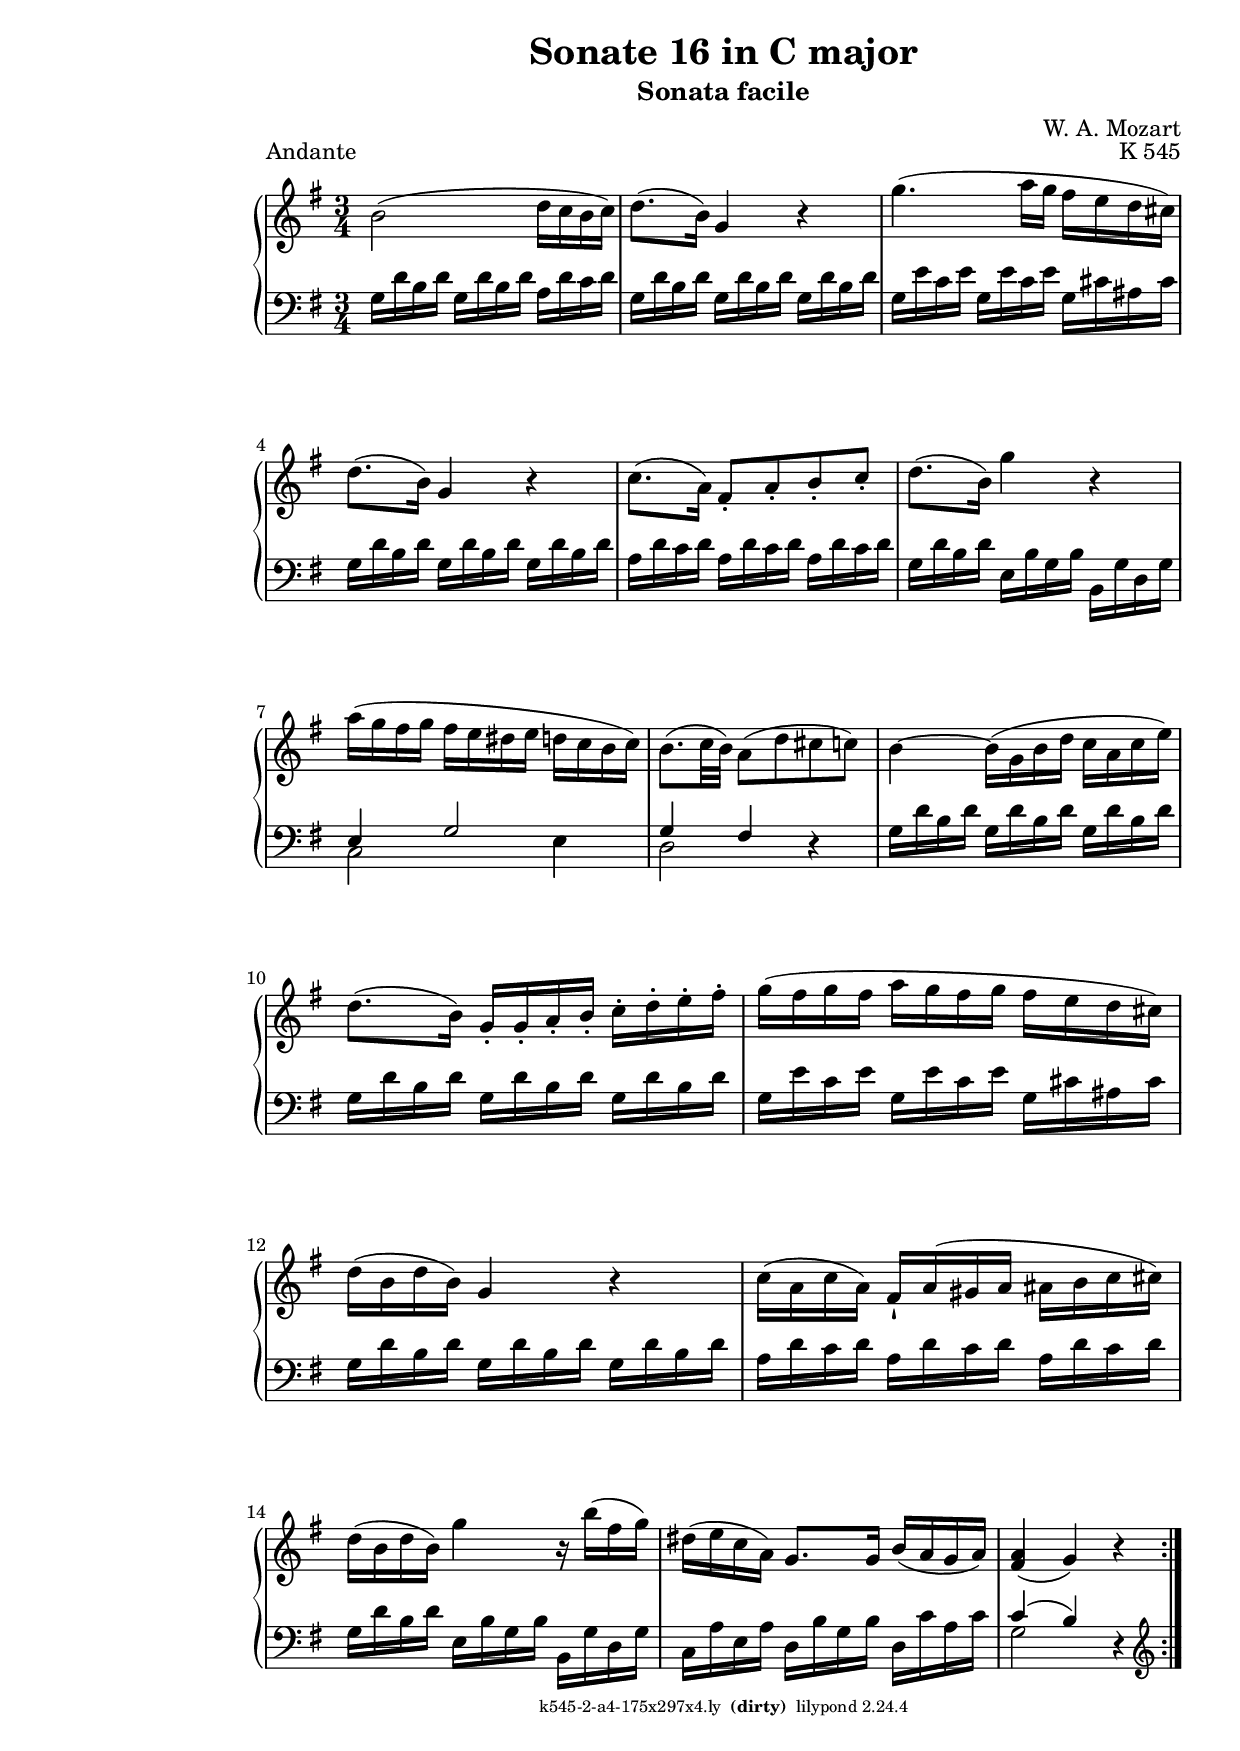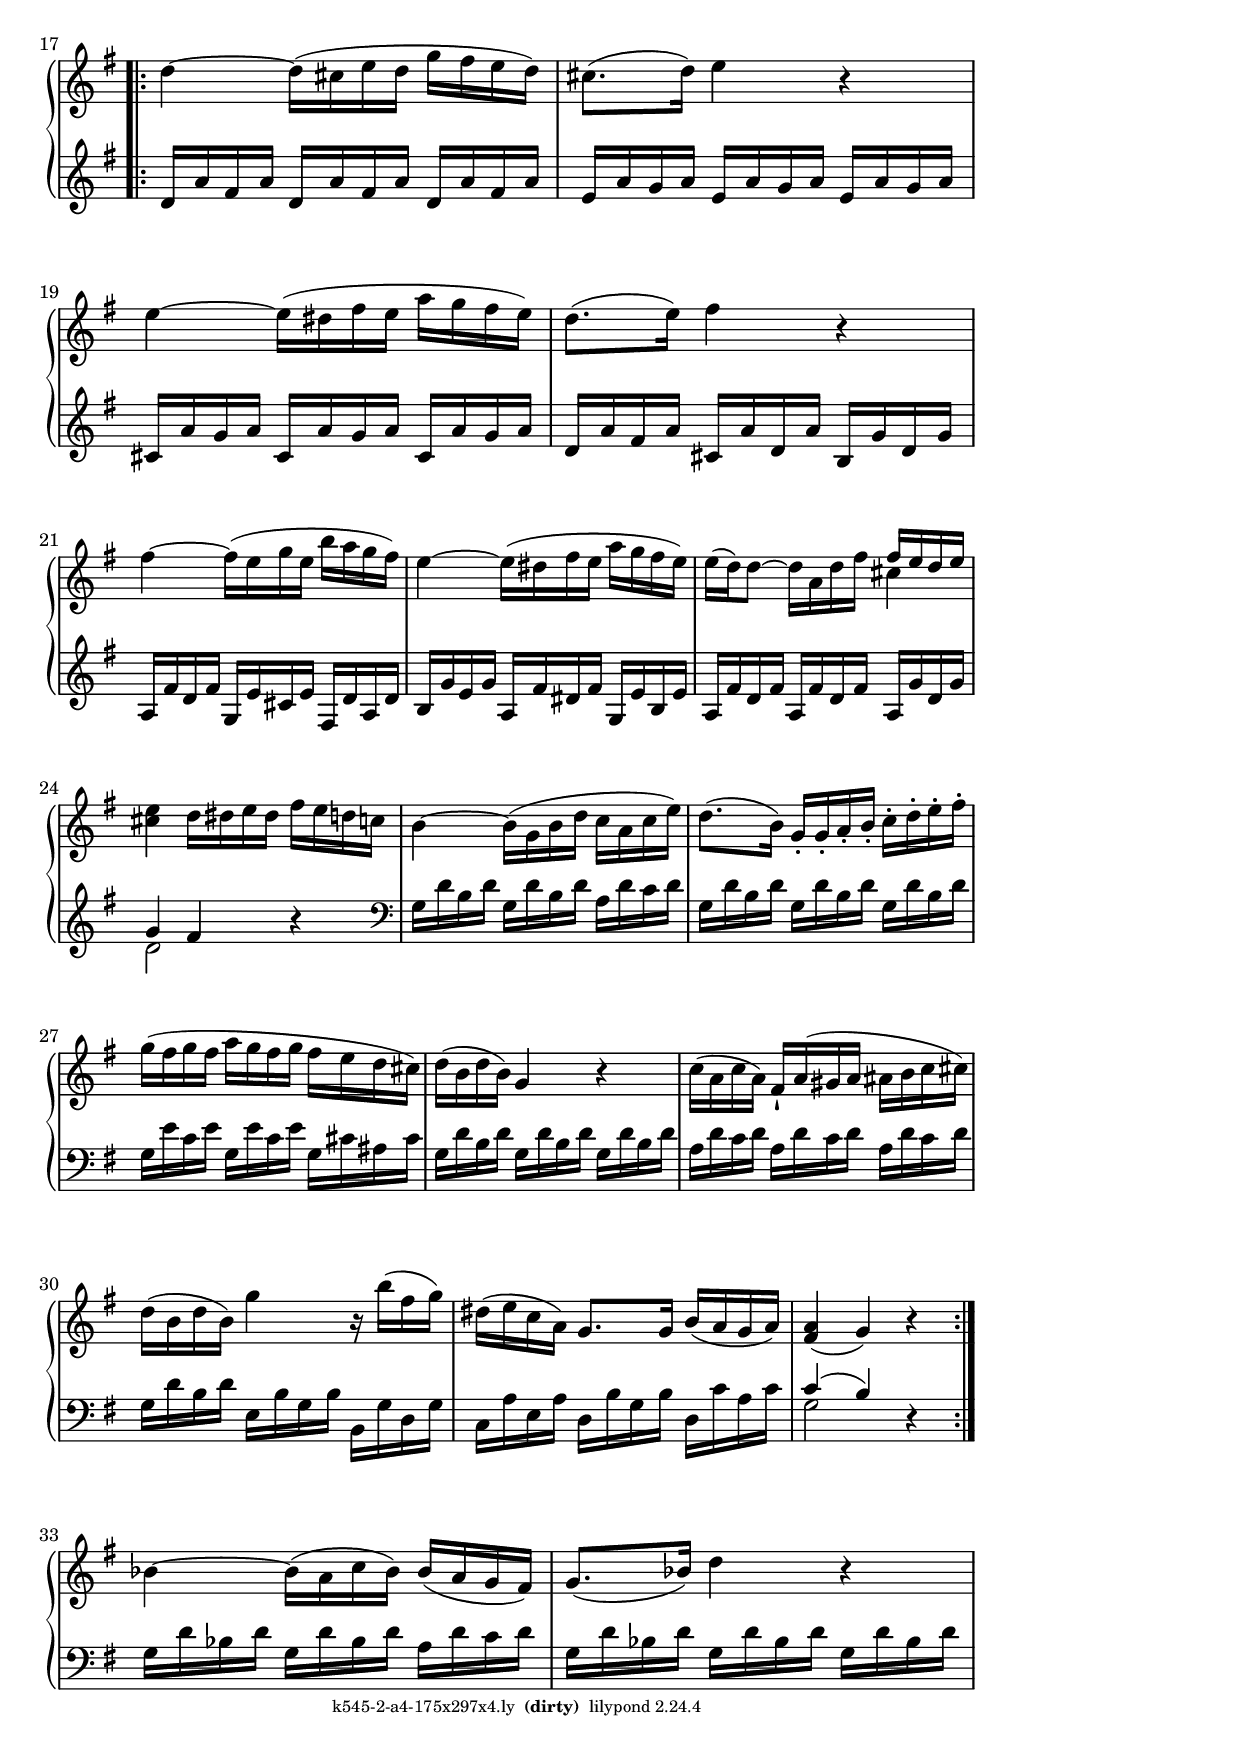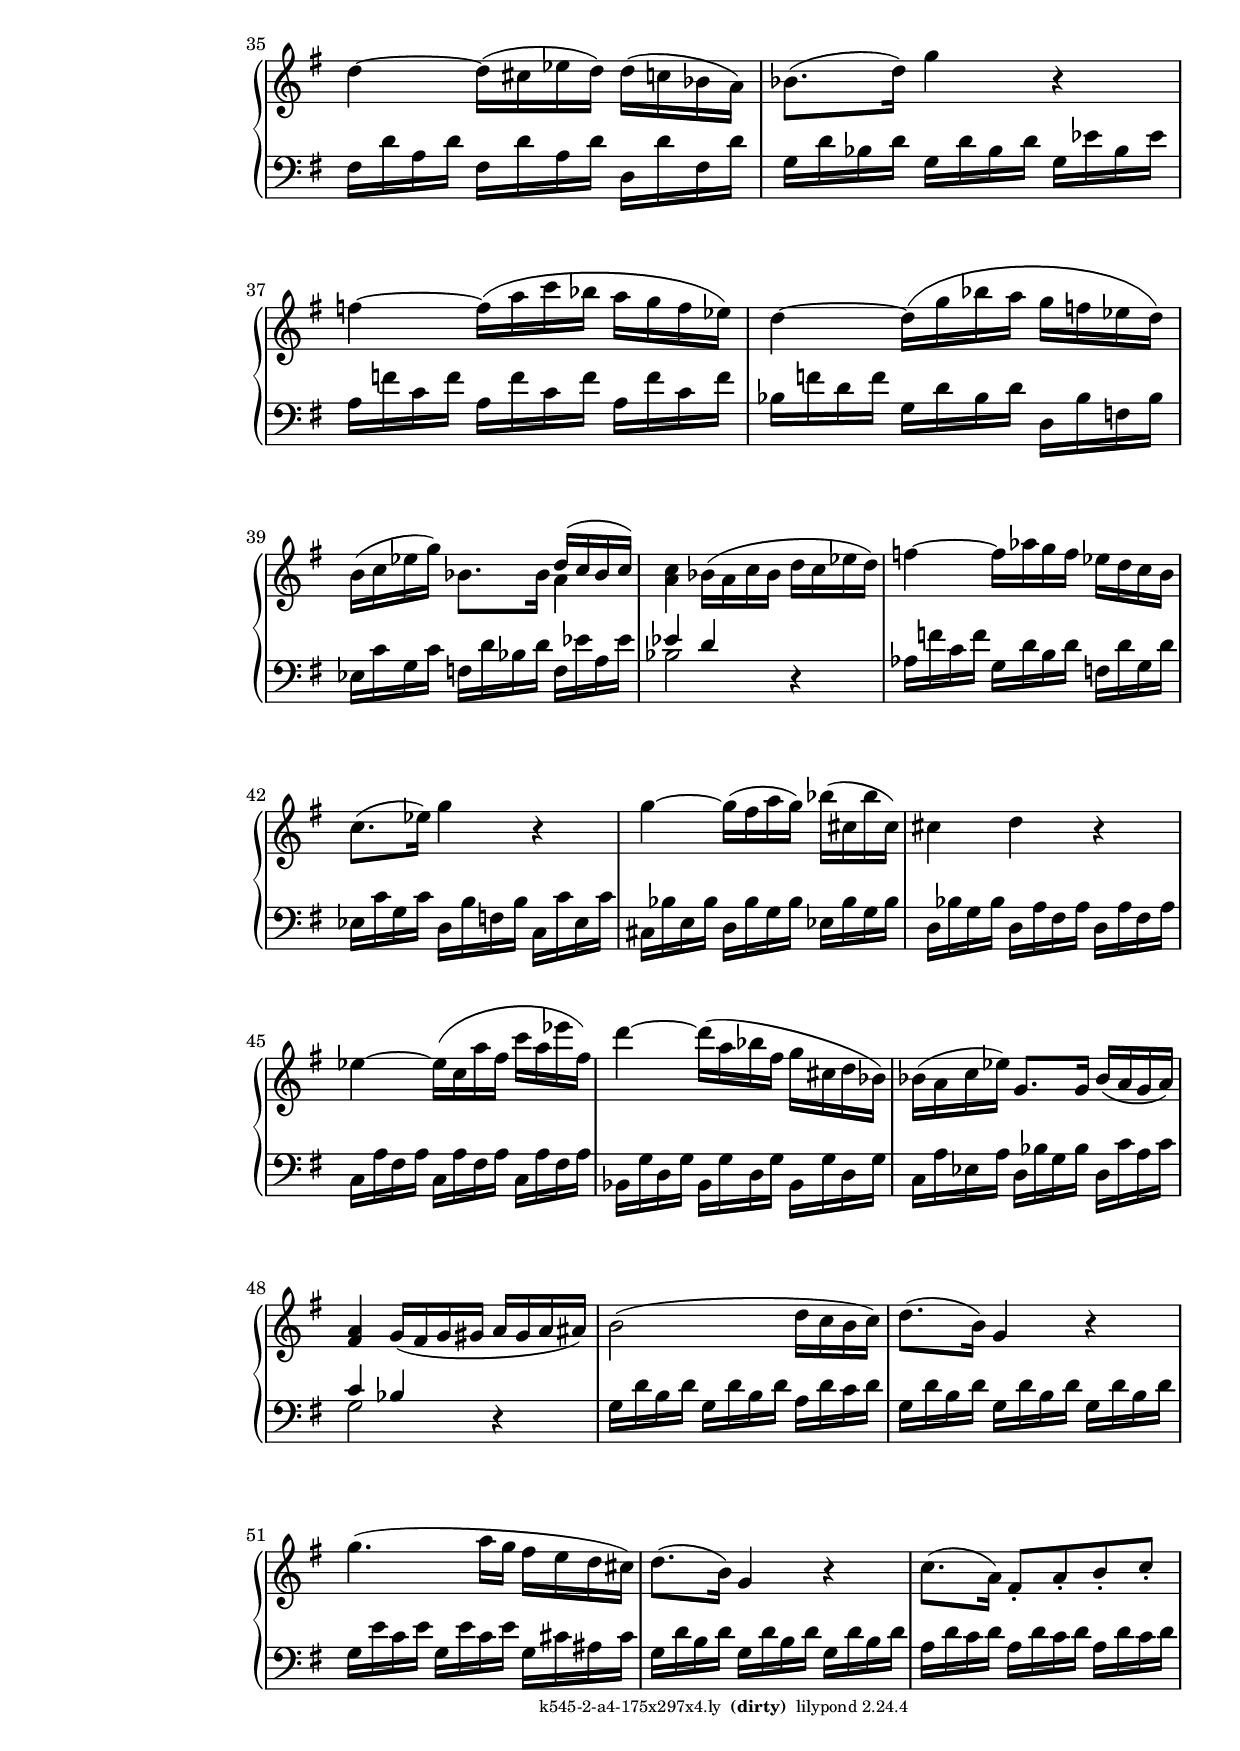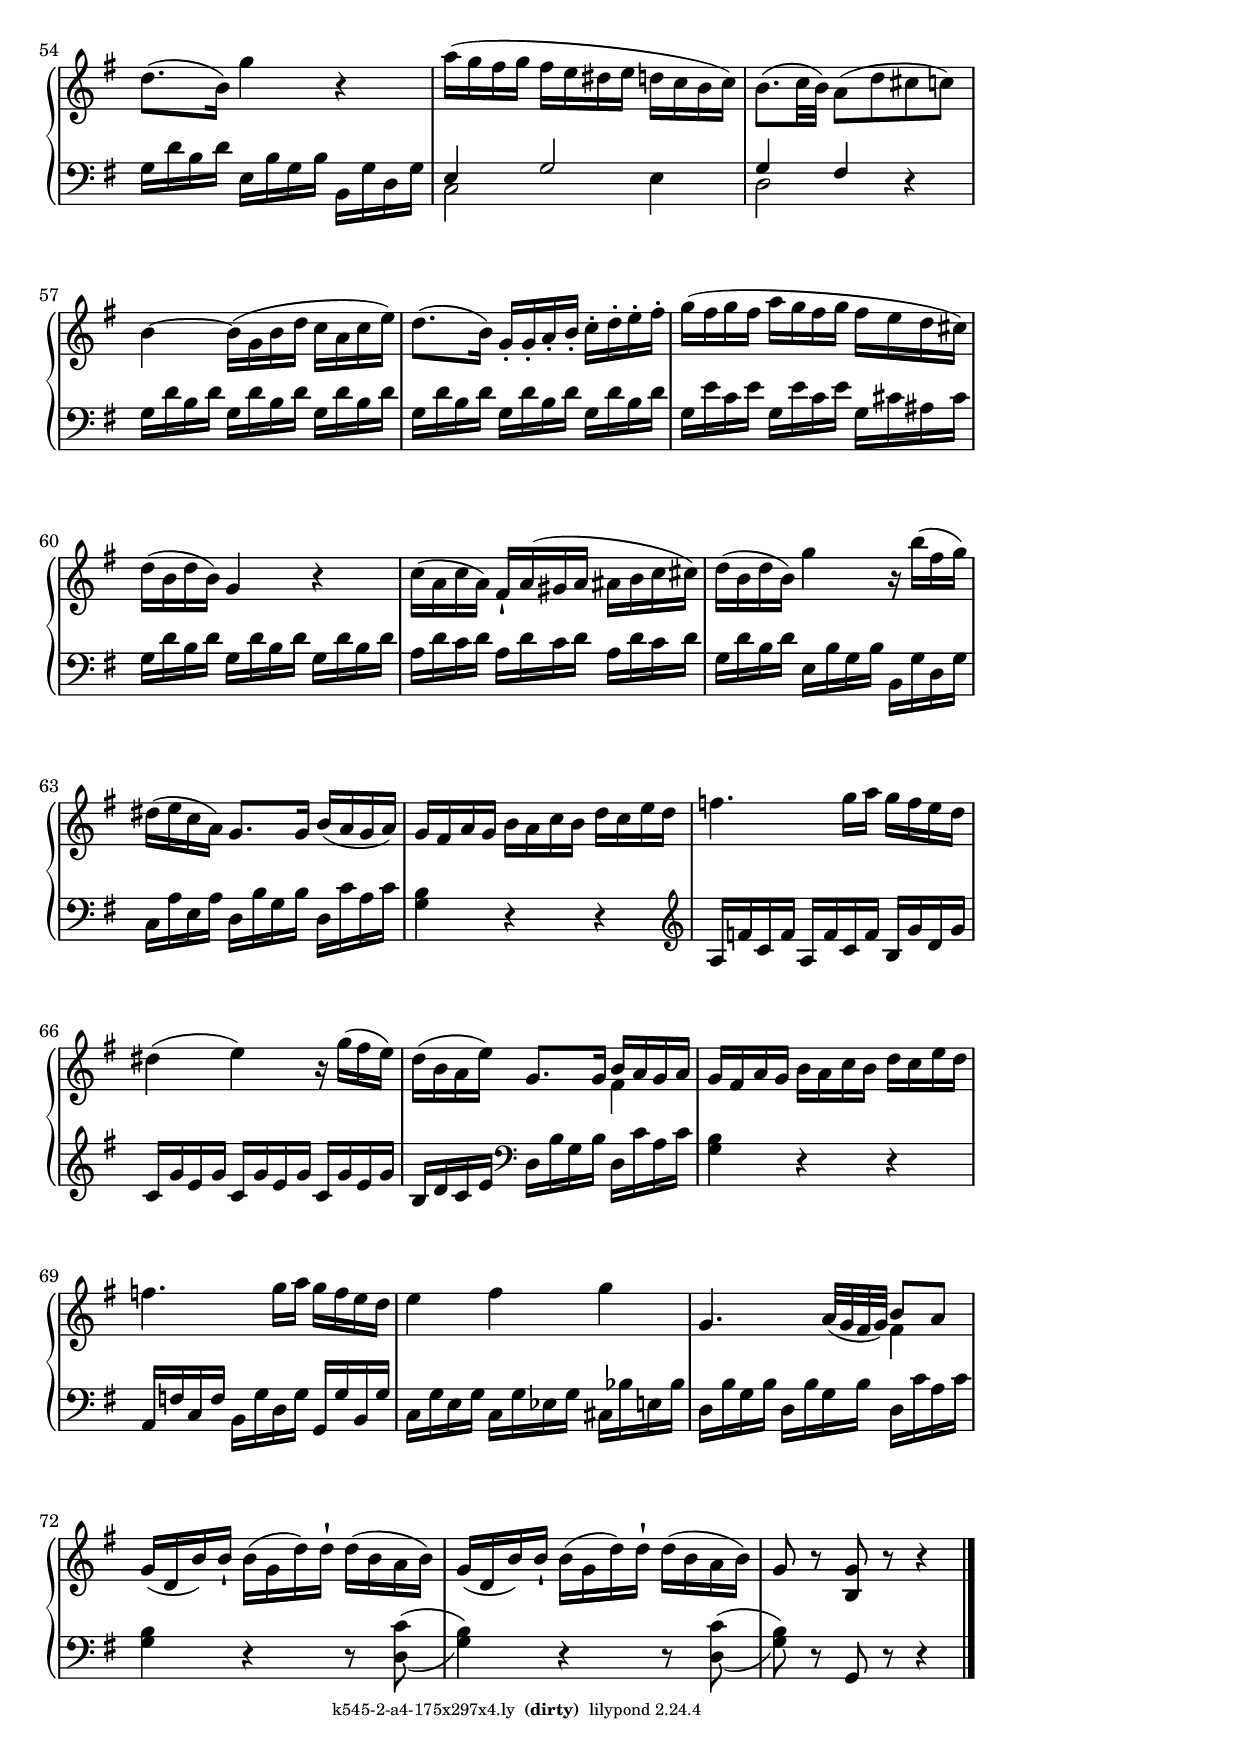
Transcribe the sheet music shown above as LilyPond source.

\version "2.10.25"

\include "../../include/general.ily"
\include "../../include/a4-175x297.ily"

\version "2.10.25"

\header {
  title = "Sonate 16 in C major"
  subtitle = "Sonata facile"
  composer = "W. A. Mozart"
  opus = "K 545"
  piece = "Andante"
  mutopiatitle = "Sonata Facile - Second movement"
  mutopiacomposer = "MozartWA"
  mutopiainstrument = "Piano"
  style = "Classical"
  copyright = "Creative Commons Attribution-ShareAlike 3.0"
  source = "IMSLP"
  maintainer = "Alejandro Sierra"
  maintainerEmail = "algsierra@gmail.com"
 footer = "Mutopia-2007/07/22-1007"
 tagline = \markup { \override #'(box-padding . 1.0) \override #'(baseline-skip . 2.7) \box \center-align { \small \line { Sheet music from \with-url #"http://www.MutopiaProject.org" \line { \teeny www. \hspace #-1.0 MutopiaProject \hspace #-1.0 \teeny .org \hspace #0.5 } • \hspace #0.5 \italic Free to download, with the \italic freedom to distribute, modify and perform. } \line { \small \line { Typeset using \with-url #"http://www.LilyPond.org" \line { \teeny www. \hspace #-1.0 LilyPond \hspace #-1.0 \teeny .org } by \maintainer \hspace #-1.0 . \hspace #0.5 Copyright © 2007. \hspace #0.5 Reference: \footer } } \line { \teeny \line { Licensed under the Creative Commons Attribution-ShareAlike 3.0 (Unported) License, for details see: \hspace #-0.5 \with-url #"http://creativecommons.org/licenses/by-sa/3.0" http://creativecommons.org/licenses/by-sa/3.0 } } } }
}
  
%{ Abreviations
  Suffixes rh = right hand
           lh = left hand
  Prefixes pt = principal theme
           st = secondary theme
           cl = close
           dv = development
           cd = coda
           mt = middle theme
%}

#(define afterGraceFraction (cons 15 16))

%%% Right Hand

ptrh = \relative c'' { 
  b2( d16 c b c)
  d8.( b16) g4 r4
  g'4.(  a16 g fis e d cis)

  d8.( b16) g4 r4
  c8.( a16)  fis8-. a-. b-. c-.
  d8.( b16) g'4 r4

  a16( g fis g   fis e dis e  d c b c)
  b8.( c32 b)  a8( d cis c)
  b4 ~  b16( g b d  c a c e)
}

ptendrh = \relative c'' { 
  d8.( b16) g-. g-. a-. b-.  c-. d-. e-. fis-.
  g( fis g fis a g fis g fis e d cis)
  d( b d b) g4 r4

  c16( a c a) fis-! a( gis a  ais b c cis)
  d( b d b) g'4 r16 b( fis g)
  dis( e c a)  g8. g16 b( a g a)
}

ptlastrh = \relative c'' { 
  <a fis>4( g) r
}


ptbrh = \relative c'' { 
  d4 ~ d16( cis e d  g fis e d)
  cis8.( d16) e4 r
  e ~ e16( dis fis e  a g fis e)

  d8.( e16) fis4 r
  fis ~ fis16( e g e  b' a g fis)
  e4 ~ e16( dis fis e a g fis e)

  e( d) d8 ~ d16 a d fis <<{ fis e d e } \\ { cis4 }>>
  <e cis>4 d16 dis e dis fis e d c
  b4 ~ b16( g b d c a c e)
}

strh = \relative c'' { 
  bes4 ~ bes16( a c bes) bes( a g fis)
  g8.( bes16) d4 r
  d ~ d16( cis ees d) d( c bes a)
  
  bes8.( d16) g4 r
  f ~ f16( a c bes a g f ees)
  d4 ~ d16( g bes a g f ees d)

  b( c ees g) bes,8.  bes16 <<{ d( c bes c) } \\ { a4 }>>
  <c a>4 bes16( a c bes d c ees d)
  f4 ~ f16 aes g f ees d c b

  c8.( ees16) g4 r
  g ~ g16( fis a g) bes( cis, bes' cis,)
  cis4 d r

  ees ~ ees16( c a' fis c' a ees' fis,)
  d'4 ~ d16( a bes fis g cis, d bes)
  bes( a c ees)  g,8. g16 bes( a g a)

  <fis a>4  g16( fis g gis  a gis a ais)
}

cdrh = \relative c'' {
  g16 fis a g  b a c b  d c e d
  f4.  g16 a g f e d
  dis4( e) r16  g( fis e)
  
  d( b a e')  g,8. g16 <<{ b a g a } \\ { fis4 }>>
  g16 fis a g  b a c b  d c e d
  f4.  g16 a g f e d
  e4 fis g

  g,4.  a32( g fis g) <<{ b8 a } \\ { fis4 }>>
  g16( d b') b-!  b( g d') d-!  d( b a b)
  g( d b') b-!  b( g d') d-!  d( b a b)
  g8 r8 <g b,> r8 r4
  
}



%%% Left Hand

ptlh = \relative c' {
  \clef bass
  g16 d' b d  g, d' b d  a d c d
  \repeat unfold 3 { g, d' b d }
  g, e' c e    g, e' c e    g, cis ais cis

  \repeat unfold 3 { g d' b d }
  \repeat unfold 3 { a d c d }
  g, d' b d e, b' g b  b, g' d g

  <<{ e4 g2 } \\ { c,2 e4 }>>
  <<{ g4 fis } \\ { d2 }>> r4
  g16 d' b d g, d' b d  g, d' b d
}

ptendlh = \relative c' {
  \repeat unfold 3 { g d' b d }
  g, e' c e  g, e' c e   g, cis ais cis
  g d' b d \repeat unfold 2 { g, d' b d }

  \repeat unfold 3 { a d c d }
  g, d' b d   e, b' g b  b, g' d g
  c, a' e a  d, b' g b  d, c' a c  
}

ptlastlh = \relative c' {
  <<{ c4( b) } \\ { g2 }>> r4
}

ptblh = \relative c' {
  \clef treble 
  d16 a' fis a  d,16 a' fis a  d,16 a' fis a 
  e a g a  \repeat unfold 2 { e a g a }
  cis, a' g a  \repeat unfold 2 { cis, a' g a }

  d, a' fis a  cis, a' d, a'  b, g' d g
  a, fis' d fis  g, e' cis e  fis, d' a d
  b g' e g a, fis' dis fis g, e' b e 
  
  a, fis' d fis  a, fis' d fis  a, g' d g
  <<{ g4 fis } \\ { d2 }>> r4
  \clef bass
  g,16 d' b d  g, d' b d  a d c d
}

stlh = \relative c' {
  \clef bass
  g16 d' bes d   g, d' bes d   a d c d
  \repeat unfold 3 { g, d' bes d }
  \repeat unfold 2 { fis, d' a d } d, d' fis, d'

  g, d' bes d   g, d' bes d   g, ees' bes ees 
  \repeat unfold 3 { a, f' c f }
  bes, f' d f  g, d' bes d  d, bes' f bes

  ees, c' g c  f, d' bes d  f, ees' a, ees'
  <<{ ees4 d } \\ { bes2 }>> r4
  aes16 f' c f  g, d' b d  f, d' g, d'

  ees, c' g c  d, b' f b  c, c' ees, c'
  cis, bes' e, bes'  d, bes' g bes  ees, bes' g bes
  d, bes' g bes d, a' fis a  d, a' fis a

  c, a' fis a   c, a' fis a  c, a' fis a 
  bes,  g' d g  bes, g' d g   bes, g' d g  
  c, a' ees a  d, bes' g bes  d, c' a c

  <<{ c4 bes } \\ { g2 }>> r4
}

cdlh = \relative c' {
  \clef bass
  <b g>4 r4 r4
  \clef treble
  a16 f' c f  a, f' c f  b, g' d g
  \repeat unfold 3 { c, g' e g }
  
  b, d c e  \clef bass  d, b' g b  d, c' a c
  <g b>4 r r
  a,16 f' c f  b, g' d g  g, g' b, g'
  c, g' e g  c, g' ees g  cis, bes' e, bes'
  
  d, b' g b  d, b' g b  d, c' a c
  <g b>4 r r8 \set doubleSlurs = ##t <c d,>(
  <g b>4) r r8 <c d,>(
  <g b>8) r8 g, r r4
}



\score {
  \new PianoStaff <<
    %\key g \major
    \time 3/4
    \new Staff { 
      \key g \major
      %\override Fingering #'avoid-slur = #'inside
      \keepWithTag #'first
      \repeat volta 2 { \ptrh \ptendrh \ptlastrh } \break
      \repeat volta 2 { \ptbrh \ptendrh \ptlastrh } \break
      \strh \ptrh \ptendrh
      \cdrh
      \bar "|."
    }
    \new Staff { 
      \key g \major
      %\override Fingering #'avoid-slur = #'inside
      \repeat volta 2 { \ptlh \ptendlh \ptlastlh }
      \repeat volta 2 { \ptblh \ptendlh \ptlastlh }
      \stlh \ptlh \ptendlh
      \cdlh
    }
  >>
  \layout { indent=0 }
  \midi {
    \context {
      \Score
      tempoWholesPerMinute = #(ly:make-moment 60 4)
    }
  }
}

